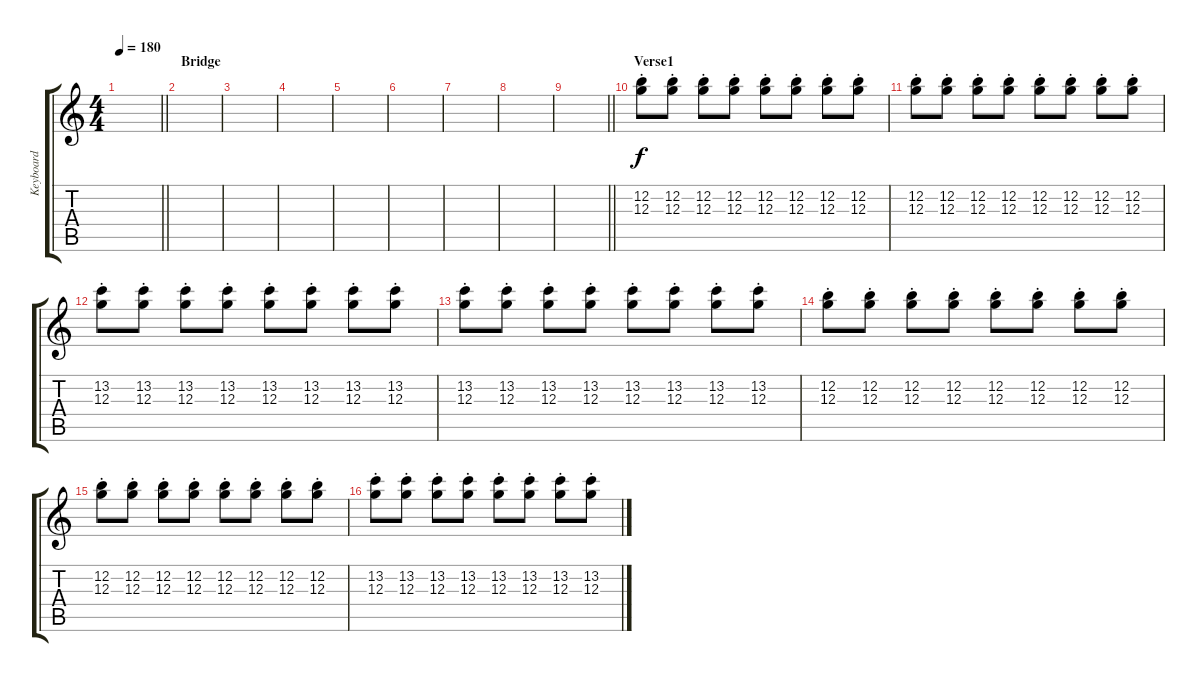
\track ("Keyboard" "Keyboard") {instrument rockorgan}
\staff {score tabs}
\tuning (E5 B4 G4 D4 A3 E3) {hide}
\ts (4 4)
\tempo 180
\clef g2
\barLineRight lightlight
\ks c
|
\section ("" "Bridge")
|
|
|
|
|
|
|
\barLineRight lightlight
|
\section ("" "Verse1")
(12.2{st} 12.3).8 (12.2{st} 12.3).8 (12.2{st} 12.3).8 (12.2{st} 12.3).8 (12.2{st} 12.3).8 (12.2{st} 12.3).8 (12.2{st} 12.3).8 (12.2{st} 12.3).8 |
(12.2{st} 12.3).8 (12.2{st} 12.3).8 (12.2{st} 12.3).8 (12.2{st} 12.3).8 (12.2{st} 12.3).8 (12.2{st} 12.3).8 (12.2{st} 12.3).8 (12.2{st} 12.3).8 |
(13.2{st} 12.3).8 (13.2{st} 12.3).8 (13.2{st} 12.3).8 (13.2{st} 12.3).8 (13.2{st} 12.3).8 (13.2{st} 12.3).8 (13.2{st} 12.3).8 (13.2{st} 12.3).8 |
(13.2{st} 12.3).8 (13.2{st} 12.3).8 (13.2{st} 12.3).8 (13.2{st} 12.3).8 (13.2{st} 12.3).8 (13.2{st} 12.3).8 (13.2{st} 12.3).8 (13.2{st} 12.3).8 |
(12.2{st} 12.3).8 (12.2{st} 12.3).8 (12.2{st} 12.3).8 (12.2{st} 12.3).8 (12.2{st} 12.3).8 (12.2{st} 12.3).8 (12.2{st} 12.3).8 (12.2{st} 12.3).8 |
(12.2{st} 12.3).8 (12.2{st} 12.3).8 (12.2{st} 12.3).8 (12.2{st} 12.3).8 (12.2{st} 12.3).8 (12.2{st} 12.3).8 (12.2{st} 12.3).8 (12.2{st} 12.3).8 |
(13.2{st} 12.3).8 (13.2{st} 12.3).8 (13.2{st} 12.3).8 (13.2{st} 12.3).8 (13.2{st} 12.3).8 (13.2{st} 12.3).8 (13.2{st} 12.3).8 (13.2{st} 12.3).8
